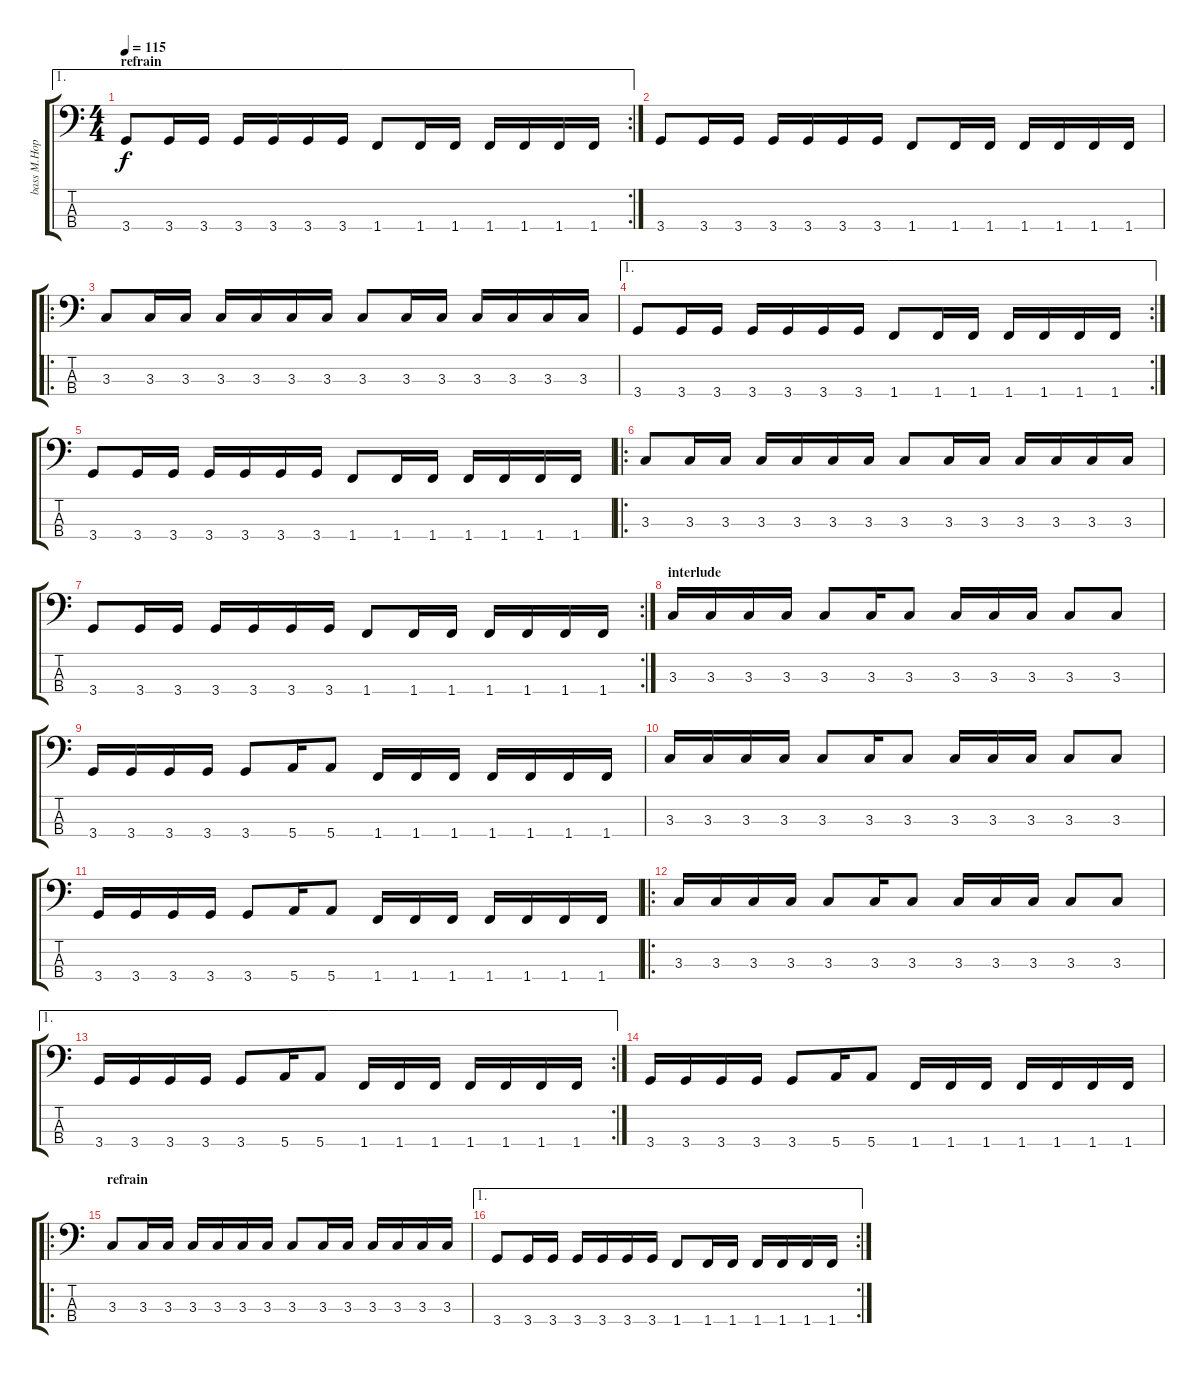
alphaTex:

\track ("bass M.Hoppus" "bass M.Hop") {instrument electricbasspick}
\staff {score tabs}
\tuning (G2 D2 A1 E1) {hide}
\ae 1
\rc 2
\ts (4 4)
\section ("" "refrain")
\tempo 115
\clef f4
\ks c
3.4.8{dy f} 3.4.16 3.4.16 3.4.16 3.4.16 3.4.16 3.4.16 1.4.8 1.4.16 1.4.16 1.4.16 1.4.16 1.4.16 1.4.16 |
3.4.8 3.4.16 3.4.16 3.4.16 3.4.16 3.4.16 3.4.16 1.4.8 1.4.16 1.4.16 1.4.16 1.4.16 1.4.16 1.4.16 |
\ro
3.3.8 3.3.16 3.3.16 3.3.16 3.3.16 3.3.16 3.3.16 3.3.8 3.3.16 3.3.16 3.3.16 3.3.16 3.3.16 3.3.16 |
\ae 1
\rc 2
3.4.8 3.4.16 3.4.16 3.4.16 3.4.16 3.4.16 3.4.16 1.4.8 1.4.16 1.4.16 1.4.16 1.4.16 1.4.16 1.4.16 |
3.4.8 3.4.16 3.4.16 3.4.16 3.4.16 3.4.16 3.4.16 1.4.8 1.4.16 1.4.16 1.4.16 1.4.16 1.4.16 1.4.16 |
\ro
3.3.8 3.3.16 3.3.16 3.3.16 3.3.16 3.3.16 3.3.16 3.3.8 3.3.16 3.3.16 3.3.16 3.3.16 3.3.16 3.3.16 |
\rc 2
3.4.8 3.4.16 3.4.16 3.4.16 3.4.16 3.4.16 3.4.16 1.4.8 1.4.16 1.4.16 1.4.16 1.4.16 1.4.16 1.4.16 |
\section ("" "interlude")
3.3.16 3.3.16 3.3.16 3.3.16 3.3.8 3.3.16 3.3.8 3.3.16 3.3.16 3.3.16 3.3.8 3.3.8 |
3.4.16 3.4.16 3.4.16 3.4.16 3.4.8 5.4.16 5.4.8 1.4.16 1.4.16 1.4.16 1.4.16 1.4.16 1.4.16 1.4.16 |
3.3.16 3.3.16 3.3.16 3.3.16 3.3.8 3.3.16 3.3.8 3.3.16 3.3.16 3.3.16 3.3.8 3.3.8 |
3.4.16 3.4.16 3.4.16 3.4.16 3.4.8 5.4.16 5.4.8 1.4.16 1.4.16 1.4.16 1.4.16 1.4.16 1.4.16 1.4.16 |
\ro
3.3.16 3.3.16 3.3.16 3.3.16 3.3.8 3.3.16 3.3.8 3.3.16 3.3.16 3.3.16 3.3.8 3.3.8 |
\ae 1
\rc 2
3.4.16 3.4.16 3.4.16 3.4.16 3.4.8 5.4.16 5.4.8 1.4.16 1.4.16 1.4.16 1.4.16 1.4.16 1.4.16 1.4.16 |
3.4.16 3.4.16 3.4.16 3.4.16 3.4.8 5.4.16 5.4.8 1.4.16 1.4.16 1.4.16 1.4.16 1.4.16 1.4.16 1.4.16 |
\ro
\section ("" "refrain")
3.3.8 3.3.16 3.3.16 3.3.16 3.3.16 3.3.16 3.3.16 3.3.8 3.3.16 3.3.16 3.3.16 3.3.16 3.3.16 3.3.16 |
\ae 1
\rc 2
3.4.8 3.4.16 3.4.16 3.4.16 3.4.16 3.4.16 3.4.16 1.4.8 1.4.16 1.4.16 1.4.16 1.4.16 1.4.16 1.4.16
